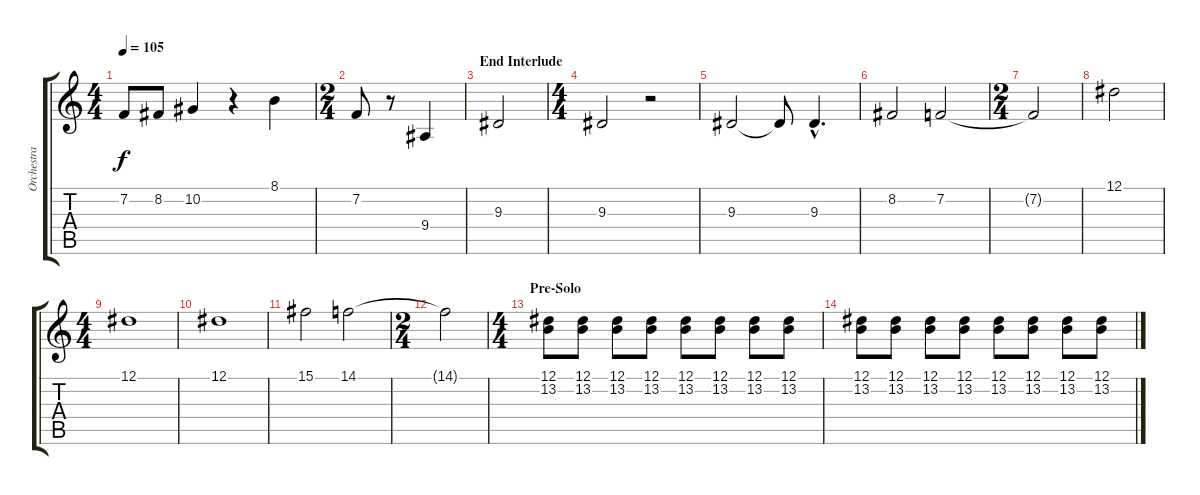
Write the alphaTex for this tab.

\track ("Orchestra (Strings)" "Orchestra ") {instrument stringensemble1}
\staff {score tabs}
\tuning (Eb4 Bb3 Gb3 Db3 Ab2 Eb2) {hide}
\ts (4 4)
\tempo 105
\clef g2
\ks c
7.2.8{dy f} 8.2.8 10.2.4 r.4 8.1.4 |
\ts (2 4)
7.2.8 r.8 9.4.4 |
\section ("" "End Interlude")
9.3.2 |
\ts (4 4)
9.3.2 r.2 |
9.3.2 9.3{t}.8 9.3{hac}.4{d} |
8.2.2 7.2.2 |
\ts (2 4)
7.2{t}.2 |
12.1.2 |
\ts (4 4)
12.1.1 |
12.1.1 |
15.1.2 14.1.2 |
\ts (2 4)
14.1{t}.2 |
\ts (4 4)
\section ("" "Pre-Solo")
(12.1 13.2).8 (12.1 13.2).8 (12.1 13.2).8 (12.1 13.2).8 (12.1 13.2).8 (12.1 13.2).8 (12.1 13.2).8 (12.1 13.2).8 |
(12.1 13.2).8 (12.1 13.2).8 (12.1 13.2).8 (12.1 13.2).8 (12.1 13.2).8 (12.1 13.2).8 (12.1 13.2).8 (12.1 13.2).8
